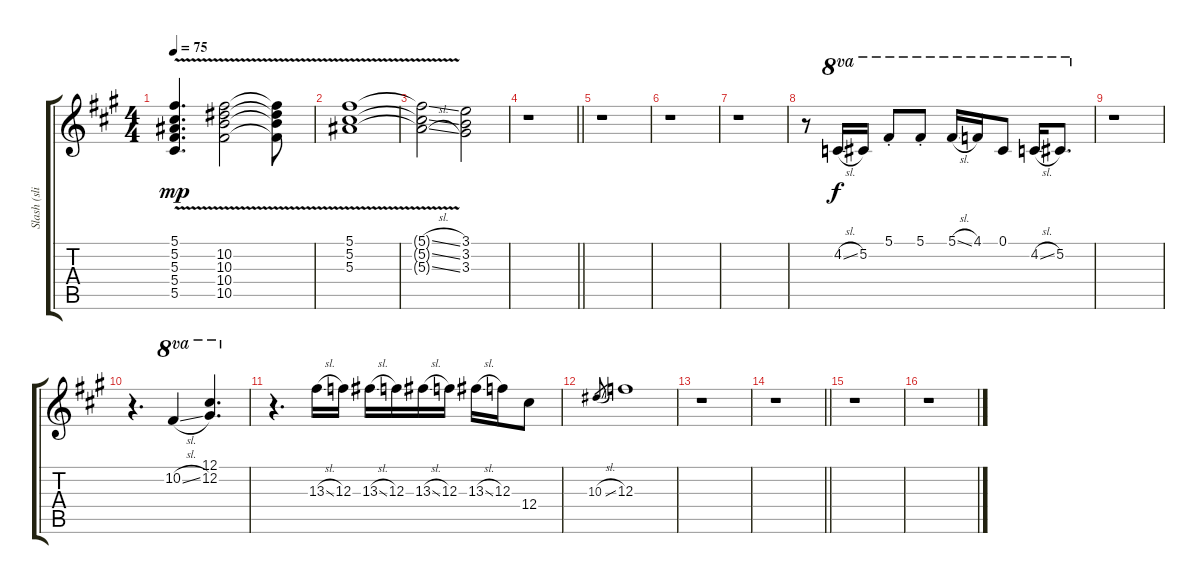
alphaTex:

\track ("Slash (slide leads)" "Slash (sli") {instrument overdrivenguitar}
\staff {score tabs}
\tuning (Db4 Ab3 F3 Db3 Ab2 Db2) {hide}
\ts (4 4)
\tempo 75
\clef g2
\ks a
(5.1{v} 5.2{v} 5.3{v} 5.4{v} 5.5{v}).4{d dy mp} (10.2{v} 10.3{v} 10.4{v} 10.5{v}).2 (10.2{t} 10.3{t} 10.4{t} 10.5{t}).8 |
(5.1{v} 5.2{v} 5.3{v}).1 |
(5.1{sl t} 5.2{sl t} 5.3{sl t}).2 (3.1 3.2 3.3).2 |
\barLineRight lightlight
r.1 |
r.1 |
r.1 |
r.1 |
r.8 4.2{sl}.16{ot 8va dy f} 5.2.16{ot 8va} 5.1{st}.8{ot 8va} 5.1{st}.8{ot 8va} 5.1{sl}.16{ot 8va} 4.1.16{ot 8va} 0.1.8{ot 8va} 4.2{sl}.16{ot 8va} 5.2.8{d ot 8va} |
r.1 |
r.4{d} 10.2{sl}.4{ot 8va} (12.1 12.2).4{d ot 8va} |
r.4{d} 13.3{sl}.16 12.3.16 13.3{sl}.16 12.3.16 13.3{sl}.16 12.3.16 13.3{sl}.16 12.3.16 12.4.8 |
10.3{sl}.8{gr} 12.3.1 |
r.1 |
\barLineRight lightlight
r.1 |
r.1 |
r.1
